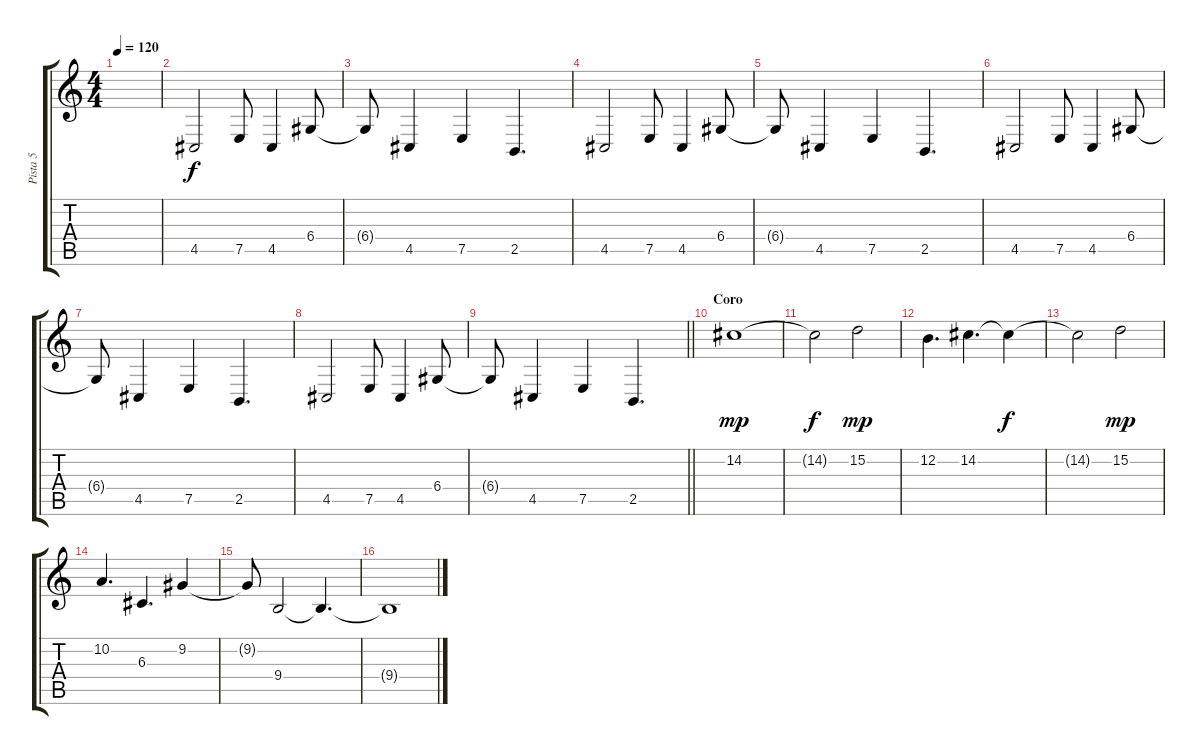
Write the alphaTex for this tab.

\track ("Pista 5" "Pista 5") {instrument pad3polysynth}
\staff {score tabs}
\tuning (E4 B3 G3 D3 A2 E2) {hide}
\ts (4 4)
\tempo 120
\clef g2
\ks c
|
4.5.2 7.5.8 4.5.4 6.4.8 |
6.4{t}.8 4.5.4 7.5.4 2.5.4{d} |
4.5.2 7.5.8 4.5.4 6.4.8 |
6.4{t}.8 4.5.4 7.5.4 2.5.4{d} |
4.5.2 7.5.8 4.5.4 6.4.8 |
6.4{t}.8 4.5.4 7.5.4 2.5.4{d} |
4.5.2 7.5.8 4.5.4 6.4.8 |
\barLineRight lightlight
6.4{t}.8 4.5.4 7.5.4 2.5.4{d} |
\section ("" "Coro")
14.2.1{dy mp} |
14.2{t}.2{dy f} 15.2.2{dy mp} |
12.2.4{d} 14.2.4{d} 14.2{t}.4{dy f} |
14.2{t}.2 15.2.2{dy mp} |
10.2.4{d} 6.3.4{d} 9.2.4 |
9.2{t}.8 9.4.2 9.4{t}.4{d} |
9.4{t}.1
